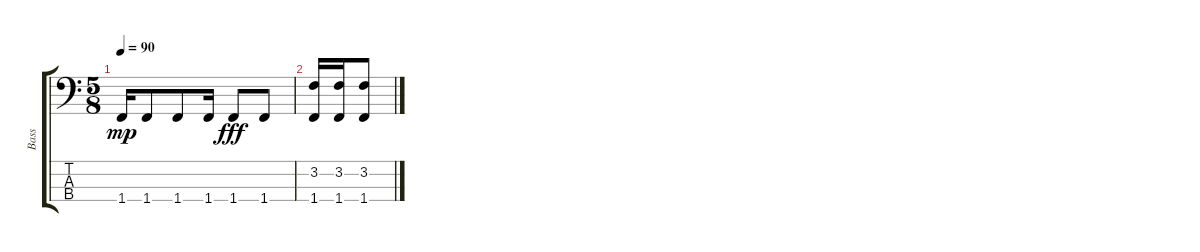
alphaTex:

\track ("Bass" "Bass") {instrument electricbasspick}
\staff {score tabs}
\tuning (G2 D2 A1 E1) {hide}
\ts (5 8)
\tempo 90
\clef f4
\ks c
1.4.16{dy mp} 1.4.8 1.4.8 1.4.16 1.4.8{dy fff} 1.4.8 |
(3.2 1.4).16 (3.2 1.4).16 (3.2 1.4).8
